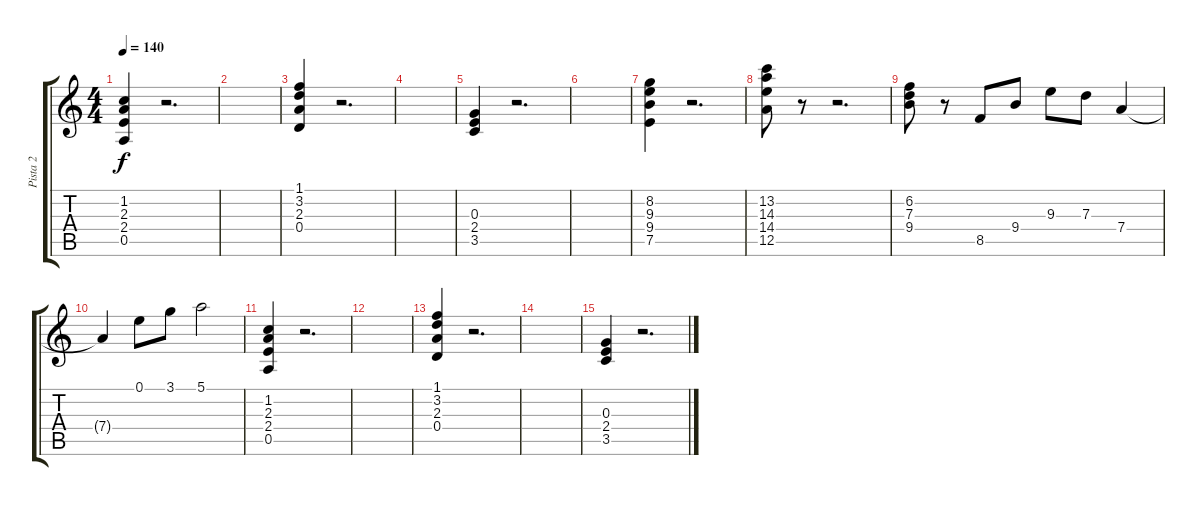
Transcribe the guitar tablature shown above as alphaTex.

\track ("Pista 2" "Pista 2") {instrument acousticguitarnylon}
\staff {score tabs}
\tuning (E4 B3 G3 D3 A2 E2) {hide}
\ts (4 4)
\tempo 140
\clef g2
\ks c
(1.2 2.3 2.4 0.5).4{dy f instrument acousticguitarnylon} r.2{d} |
|
(1.1 3.2 2.3 0.4).4 r.2{d} |
|
(0.3 2.4 3.5).4 r.2{d} |
|
(8.2 9.3 9.4 7.5).4 r.2{d} |
(13.2 14.3 14.4 12.5).8 r.8 r.2{d} |
(6.2 7.3 9.4).8 r.8 8.5.8 9.4.8 9.3.8 7.3.8 7.4.4 |
7.4{t}.4 0.1.8 3.1.8 5.1.2 |
(1.2 2.3 2.4 0.5).4 r.2{d} |
|
(1.1 3.2 2.3 0.4).4 r.2{d} |
|
(0.3 2.4 3.5).4 r.2{d}
